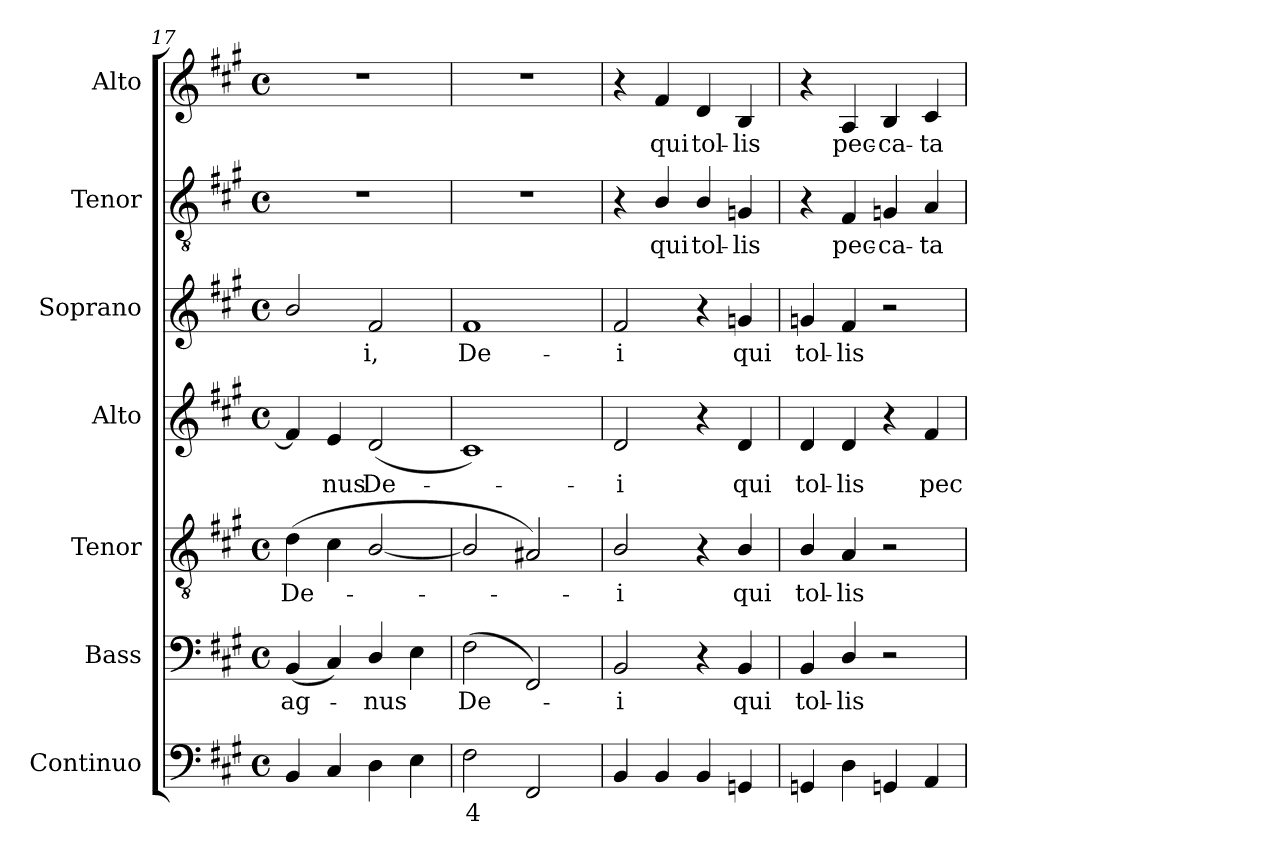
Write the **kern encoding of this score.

**kern	**text	**kern	**text	**kern	**text	**kern	**text	**kern	**text	**kern	**text	**kern	**text
*part7	*part7	*part6	*part6	*part5	*part5	*part4	*part4	*part3	*part3	*part2	*part2	*part1	*part1
*staff7	*staff7	*staff6	*staff6	*staff5	*staff5	*staff4	*staff4	*staff3	*staff3	*staff2	*staff2	*staff1	*staff1
*I"Continuo	*	*I"Bass	*	*I"Tenor	*	*I"Alto	*	*I"Soprano	*	*I"Tenor	*	*I"Alto	*
*I'Cont.	*	*I'B.	*	*I'T.	*	*I'A.	*	*I'S.	*	*I'T.	*	*I'A.	*
*clefF4	*	*clefF4	*	*clefGv2	*	*clefG2	*	*clefG2	*	*clefGv2	*	*clefG2	*
*	*	*	*	*ITrd7c12	*	*	*	*	*	*ITrd7c12	*	*	*
*k[f#c#g#]	*	*k[f#c#g#]	*	*k[f#c#g#]	*	*k[f#c#g#]	*	*k[f#c#g#]	*	*k[f#c#g#]	*	*k[f#c#g#]	*
*A:	*	*A:	*	*A:	*	*A:	*	*A:	*	*A:	*	*A:	*
*M4/4	*	*M4/4	*	*M4/4	*	*M4/4	*	*M4/4	*	*M4/4	*	*M4/4	*
*met(c)	*	*met(c)	*	*met(c)	*	*met(c)	*	*met(c)	*	*met(c)	*	*met(c)	*
=17	=17	=17	=17	=17	=17	=17	=17	=17	=17	=17	=17	=17	=17
!	!	!	!LO:LY:b:color=#000000	!	!	!	!	!	!	!	!	!	!
!	!	!	!	!	!LO:LY:b:color=#000000	!	!	!	!	!	!	!	!
4BBi/	.	(4BBi/	ag-	(4Di\	De-	4f#i/]	.	2bi/	.	1r	.	1r	.
!	!	!	!	!	!	!	!LO:LY:b:color=#000000	!	!	!	!	!	!
4C#i/	.	4C#i/)	.	4C#i\	.	4ei/	-nus	.	.	.	.	.	.
!	!	!	!LO:LY:b:color=#000000	!	!	!	!	!	!	!	!	!	!
!	!	!	!	!	!	!	!LO:LY:b:color=#000000	!	!	!	!	!	!
!	!	!	!	!	!	!	!	!	!LO:LY:b:color=#000000	!	!	!	!
4Di\	.	4Di/	-nus	[2BBi/	.	(2di/	De-	2f#i/	-i,	.	.	.	.
4Ei\	.	4Ei\	.	.	.	.	.	.	.	.	.	.	.
=18	=18	=18	=18	=18	=18	=18	=18	=18	=18	=18	=18	=18	=18
!	!LO:LY:b:color=#000000	!	!	!	!	!	!	!	!	!	!	!	!
!	!	!	!LO:LY:b:color=#000000	!	!	!	!	!	!	!	!	!	!
!	!	!	!	!	!	!	!	!	!LO:LY:b:color=#000000	!	!	!	!
2F#i\	4	(2F#i\	De-	2BBi/]	.	1c#i)	.	1f#i	De-	1r	.	1r	.
2FF#i/	.	2FF#i/)	.	2AA#Xi/)	.	.	.	.	.	.	.	.	.
=19	=19	=19	=19	=19	=19	=19	=19	=19	=19	=19	=19	=19	=19
!	!	!	!LO:LY:b:color=#000000	!	!	!	!	!	!	!	!	!	!
!	!	!	!	!	!LO:LY:b:color=#000000	!	!	!	!	!	!	!	!
!	!	!	!	!	!	!	!LO:LY:b:color=#000000	!	!	!	!	!	!
!	!	!	!	!	!	!	!	!	!LO:LY:b:color=#000000	!	!	!	!
4BBi/	.	2BBi/	-i	2BBi/	-i	2di/	-i	2f#i/	-i	4r	.	4r	.
!	!	!	!	!	!	!	!	!	!	!	!LO:LY:b:color=#000000	!	!
!	!	!	!	!	!	!	!	!	!	!	!	!	!LO:LY:b:color=#000000
4BBi/	.	.	.	.	.	.	.	.	.	4BBi/	qui	4f#i/	qui
!	!	!	!	!	!	!	!	!	!	!	!LO:LY:b:color=#000000	!	!
!	!	!	!	!	!	!	!	!	!	!	!	!	!LO:LY:b:color=#000000
4BBi/	.	4r	.	4r	.	4r	.	4r	.	4BBi/	tol-	4di/	tol-
!	!	!	!LO:LY:b:color=#000000	!	!	!	!	!	!	!	!	!	!
!	!	!	!	!	!LO:LY:b:color=#000000	!	!	!	!	!	!	!	!
!	!	!	!	!	!	!	!LO:LY:b:color=#000000	!	!	!	!	!	!
!	!	!	!	!	!	!	!	!	!LO:LY:b:color=#000000	!	!	!	!
!	!	!	!	!	!	!	!	!	!	!	!LO:LY:b:color=#000000	!	!
!	!	!	!	!	!	!	!	!	!	!	!	!	!LO:LY:b:color=#000000
4GGni/	.	4BBi/	qui	4BBi/	qui	4di/	qui	4gni/	qui	4GGni/	-lis	4Bi/	-lis
=20	=20	=20	=20	=20	=20	=20	=20	=20	=20	=20	=20	=20	=20
!	!	!	!LO:LY:b:color=#000000	!	!	!	!	!	!	!	!	!	!
!	!	!	!	!	!LO:LY:b:color=#000000	!	!	!	!	!	!	!	!
!	!	!	!	!	!	!	!LO:LY:b:color=#000000	!	!	!	!	!	!
!	!	!	!	!	!	!	!	!	!LO:LY:b:color=#000000	!	!	!	!
4GGni/	.	4BBi/	tol-	4BBi/	tol-	4di/	tol-	4gni/	tol-	4r	.	4r	.
!	!	!	!LO:LY:b:color=#000000	!	!	!	!	!	!	!	!	!	!
!	!	!	!	!	!LO:LY:b:color=#000000	!	!	!	!	!	!	!	!
!	!	!	!	!	!	!	!LO:LY:b:color=#000000	!	!	!	!	!	!
!	!	!	!	!	!	!	!	!	!LO:LY:b:color=#000000	!	!	!	!
!	!	!	!	!	!	!	!	!	!	!	!LO:LY:b:color=#000000	!	!
!	!	!	!	!	!	!	!	!	!	!	!	!	!LO:LY:b:color=#000000
4Di\	.	4Di/	-lis	4AAi/	-lis	4di/	-lis	4f#i/	-lis	4FF#i/	pec-	4Ai/	pec-
!	!	!	!	!	!	!	!	!	!	!	!LO:LY:b:color=#000000	!	!
!	!	!	!	!	!	!	!	!	!	!	!	!	!LO:LY:b:color=#000000
4GGni/	.	2r	.	2r	.	4r	.	2r	.	4GGni/	-ca-	4Bi/	-ca-
!	!	!	!	!	!	!	!LO:LY:b:color=#000000	!	!	!	!	!	!
!	!	!	!	!	!	!	!	!	!	!	!LO:LY:b:color=#000000	!	!
!	!	!	!	!	!	!	!	!	!	!	!	!	!LO:LY:b:color=#000000
4AAi/	.	.	.	.	.	4f#i/	pec-	.	.	4AAi/	-ta	4c#i/	-ta
=	=	=	=	=	=	=	=	=	=	=	=	=	=
*-	*-	*-	*-	*-	*-	*-	*-	*-	*-	*-	*-	*-	*-
